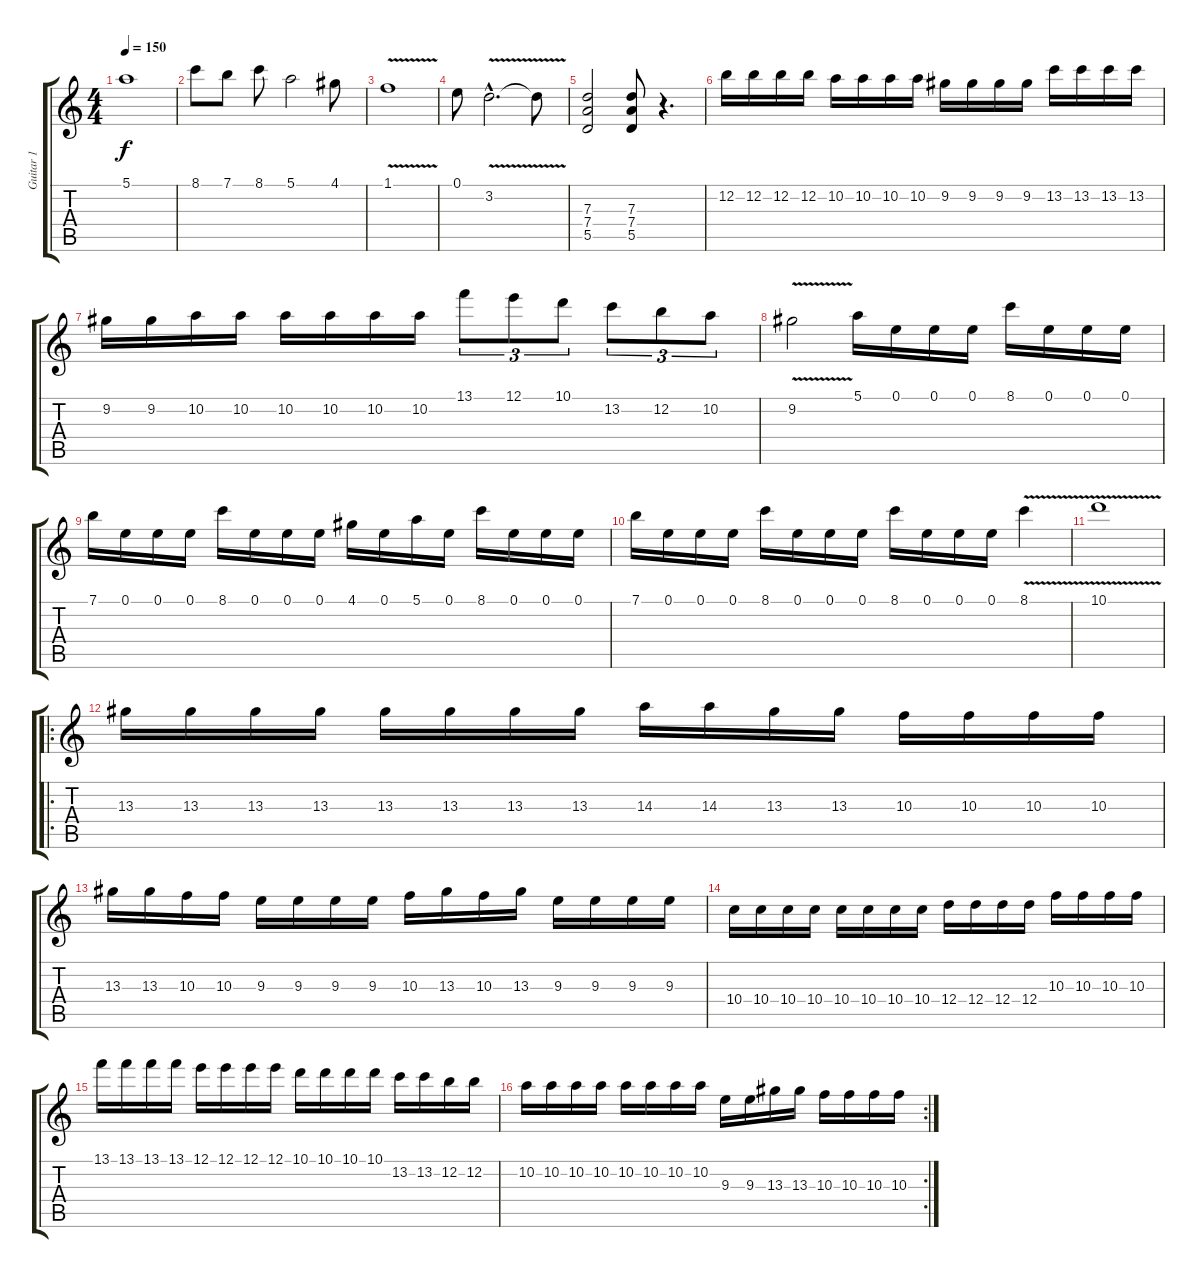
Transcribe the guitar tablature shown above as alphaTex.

\track ("Guitar 1" "Guitar 1") {instrument distortionguitar}
\staff {score tabs}
\tuning (E4 B3 G3 D3 A2 E2) {hide}
\ts (4 4)
\tempo 150
\clef g2
\ks aminor
5.1.1{dy f} |
8.1.8 7.1.8 8.1.8 5.1.2 4.1.8 |
1.1{v}.1 |
0.1.8 3.2{v hac}.2{d} 3.2{t}.8 |
(7.3 7.4 5.5).2{instrument distortionguitar} (7.3 7.4 5.5).8 r.4{d} |
12.2.16 12.2.16 12.2.16 12.2.16 10.2.16 10.2.16 10.2.16 10.2.16 9.2.16 9.2.16 9.2.16 9.2.16 13.2.16 13.2.16 13.2.16 13.2.16 |
9.2.16 9.2.16 10.2.16 10.2.16 10.2.16 10.2.16 10.2.16 10.2.16 13.1.8{tu (3 2)} 12.1.8{tu (3 2)} 10.1.8{tu (3 2)} 13.2.8{tu (3 2)} 12.2.8{tu (3 2)} 10.2.8{tu (3 2)} |
9.2{v}.2 5.1.16 0.1.16 0.1.16 0.1.16 8.1.16 0.1.16 0.1.16 0.1.16 |
7.1.16 0.1.16 0.1.16 0.1.16 8.1.16 0.1.16 0.1.16 0.1.16 4.1.16 0.1.16 5.1.16 0.1.16 8.1.16 0.1.16 0.1.16 0.1.16 |
7.1.16 0.1.16 0.1.16 0.1.16 8.1.16 0.1.16 0.1.16 0.1.16 8.1.16 0.1.16 0.1.16 0.1.16 8.1{v}.4 |
10.1{v}.1 |
\ro
13.3.16 13.3.16 13.3.16 13.3.16 13.3.16 13.3.16 13.3.16 13.3.16 14.3.16 14.3.16 13.3.16 13.3.16 10.3.16 10.3.16 10.3.16 10.3.16 |
13.3.16 13.3.16 10.3.16 10.3.16 9.3.16 9.3.16 9.3.16 9.3.16 10.3.16 13.3.16 10.3.16 13.3.16 9.3.16 9.3.16 9.3.16 9.3.16 |
10.4.16 10.4.16 10.4.16 10.4.16 10.4.16 10.4.16 10.4.16 10.4.16 12.4.16 12.4.16 12.4.16 12.4.16 10.3.16 10.3.16 10.3.16 10.3.16 |
13.1.16 13.1.16 13.1.16 13.1.16 12.1.16 12.1.16 12.1.16 12.1.16 10.1.16 10.1.16 10.1.16 10.1.16 13.2.16 13.2.16 12.2.16 12.2.16 |
\rc 2
10.2.16 10.2.16 10.2.16 10.2.16 10.2.16 10.2.16 10.2.16 10.2.16 9.3.16 9.3.16 13.3.16 13.3.16 10.3.16 10.3.16 10.3.16 10.3.16
